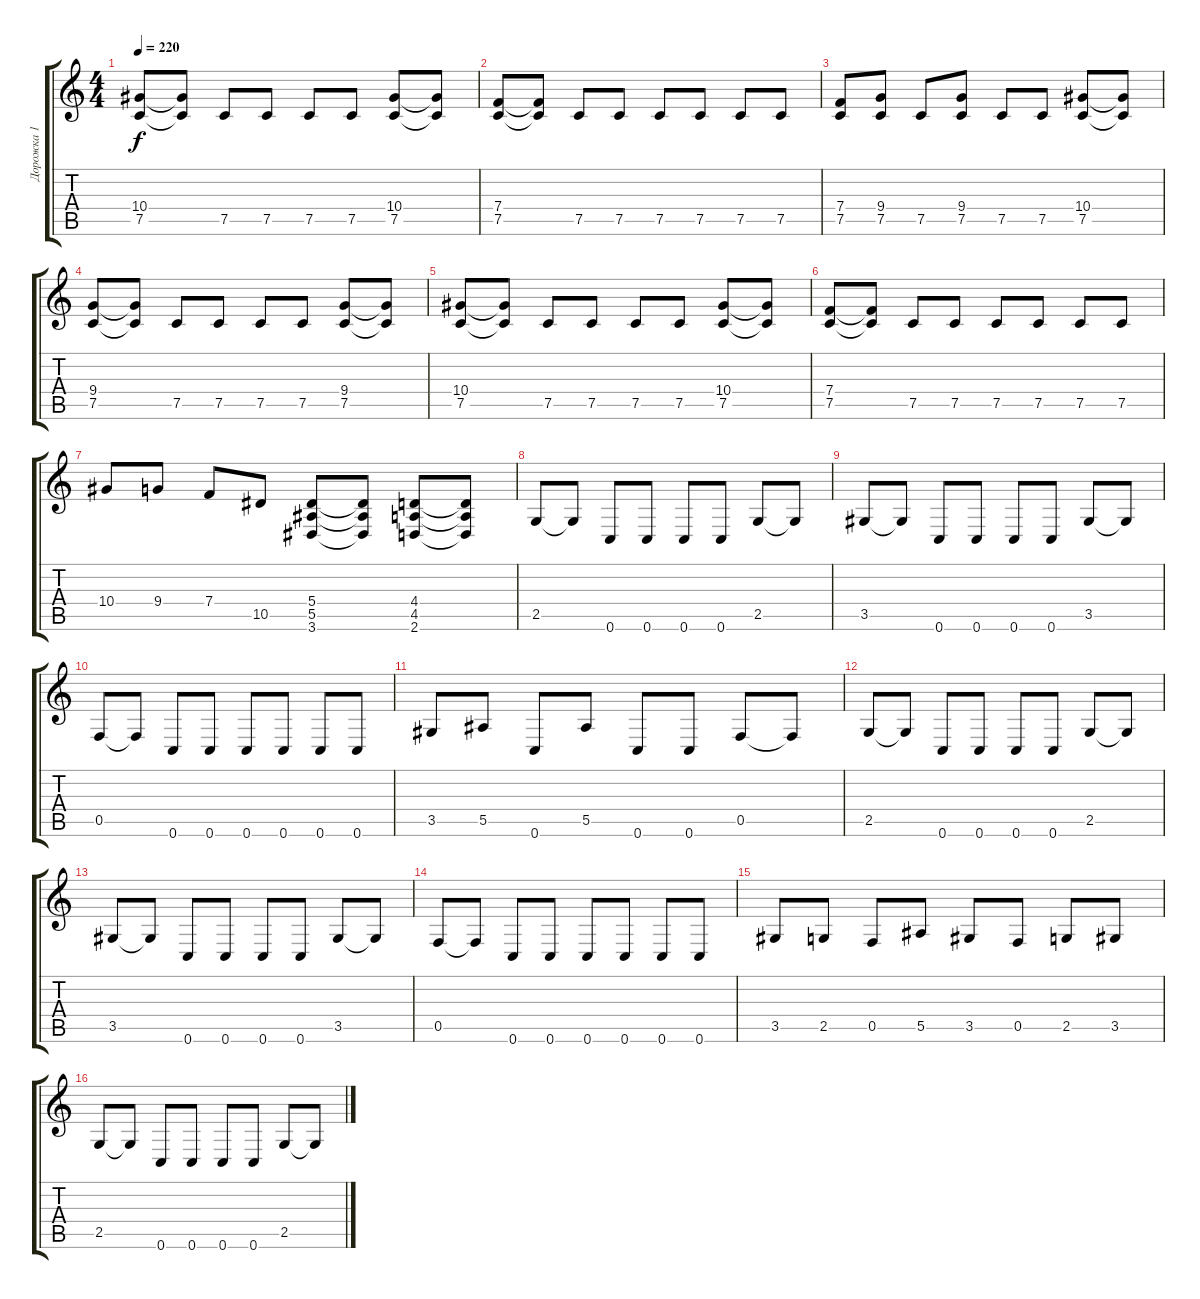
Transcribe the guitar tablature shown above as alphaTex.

\track ("Дорожка 1" "Дорожка 1") {instrument distortionguitar}
\staff {score tabs}
\tuning (C4 G3 Eb3 Bb2 F2 C2) {hide}
\ts (4 4)
\tempo 220
\clef g2
\ks c
(10.4 7.5).8{dy f} (10.4{t} 7.5{t}).8 7.5.8 7.5.8 7.5.8 7.5.8 (10.4 7.5).8 (10.4{t} 7.5{t}).8 |
(7.4 7.5).8 (7.4{t} 7.5{t}).8 7.5.8 7.5.8 7.5.8 7.5.8 7.5.8 7.5.8 |
(7.4 7.5).8 (9.4 7.5).8 7.5.8 (9.4 7.5).8 7.5.8 7.5.8 (10.4 7.5).8 (10.4{t} 7.5{t}).8 |
(9.4 7.5).8 (9.4{t} 7.5{t}).8 7.5.8 7.5.8 7.5.8 7.5.8 (9.4 7.5).8 (9.4{t} 7.5{t}).8 |
(10.4 7.5).8 (10.4{t} 7.5{t}).8 7.5.8 7.5.8 7.5.8 7.5.8 (10.4 7.5).8 (10.4{t} 7.5{t}).8 |
(7.4 7.5).8 (7.4{t} 7.5{t}).8 7.5.8 7.5.8 7.5.8 7.5.8 7.5.8 7.5.8 |
10.4.8 9.4.8 7.4.8 10.5.8 (5.4 5.5 3.6).8 (5.4{t} 5.5{t} 3.6{t}).8 (4.4 4.5 2.6).8 (4.4{t} 4.5{t} 2.6{t}).8 |
2.5.8 2.5{t}.8 0.6.8 0.6.8 0.6.8 0.6.8 2.5.8 2.5{t}.8 |
3.5.8 3.5{t}.8 0.6.8 0.6.8 0.6.8 0.6.8 3.5.8 3.5{t}.8 |
0.5.8 0.5{t}.8 0.6.8 0.6.8 0.6.8 0.6.8 0.6.8 0.6.8 |
3.5.8 5.5.8 0.6.8 5.5.8 0.6.8 0.6.8 0.5.8 0.5{t}.8 |
2.5.8 2.5{t}.8 0.6.8 0.6.8 0.6.8 0.6.8 2.5.8 2.5{t}.8 |
3.5.8 3.5{t}.8 0.6.8 0.6.8 0.6.8 0.6.8 3.5.8 3.5{t}.8 |
0.5.8 0.5{t}.8 0.6.8 0.6.8 0.6.8 0.6.8 0.6.8 0.6.8 |
3.5.8 2.5.8 0.5.8 5.5.8 3.5.8 0.5.8 2.5.8 3.5.8 |
2.5.8 2.5{t}.8 0.6.8 0.6.8 0.6.8 0.6.8 2.5.8 2.5{t}.8
